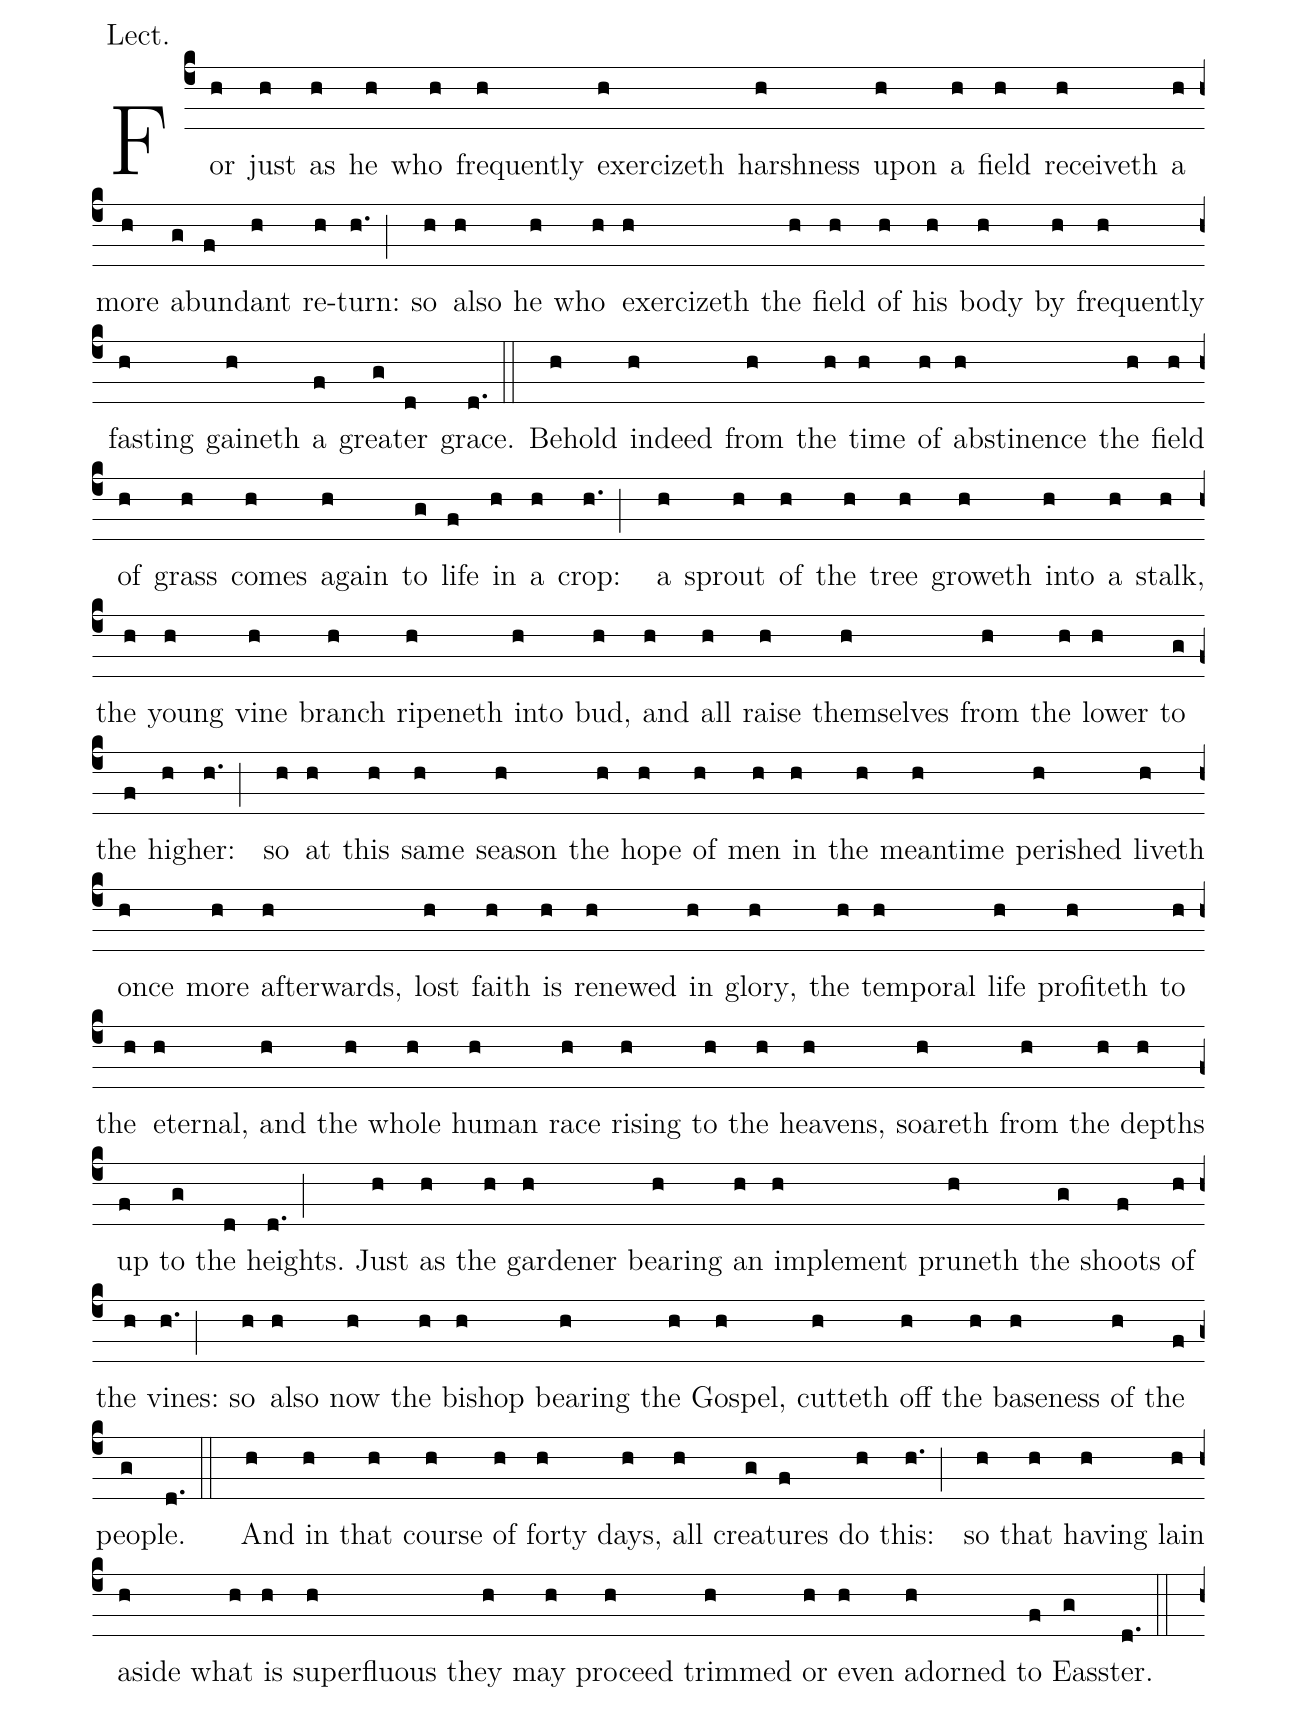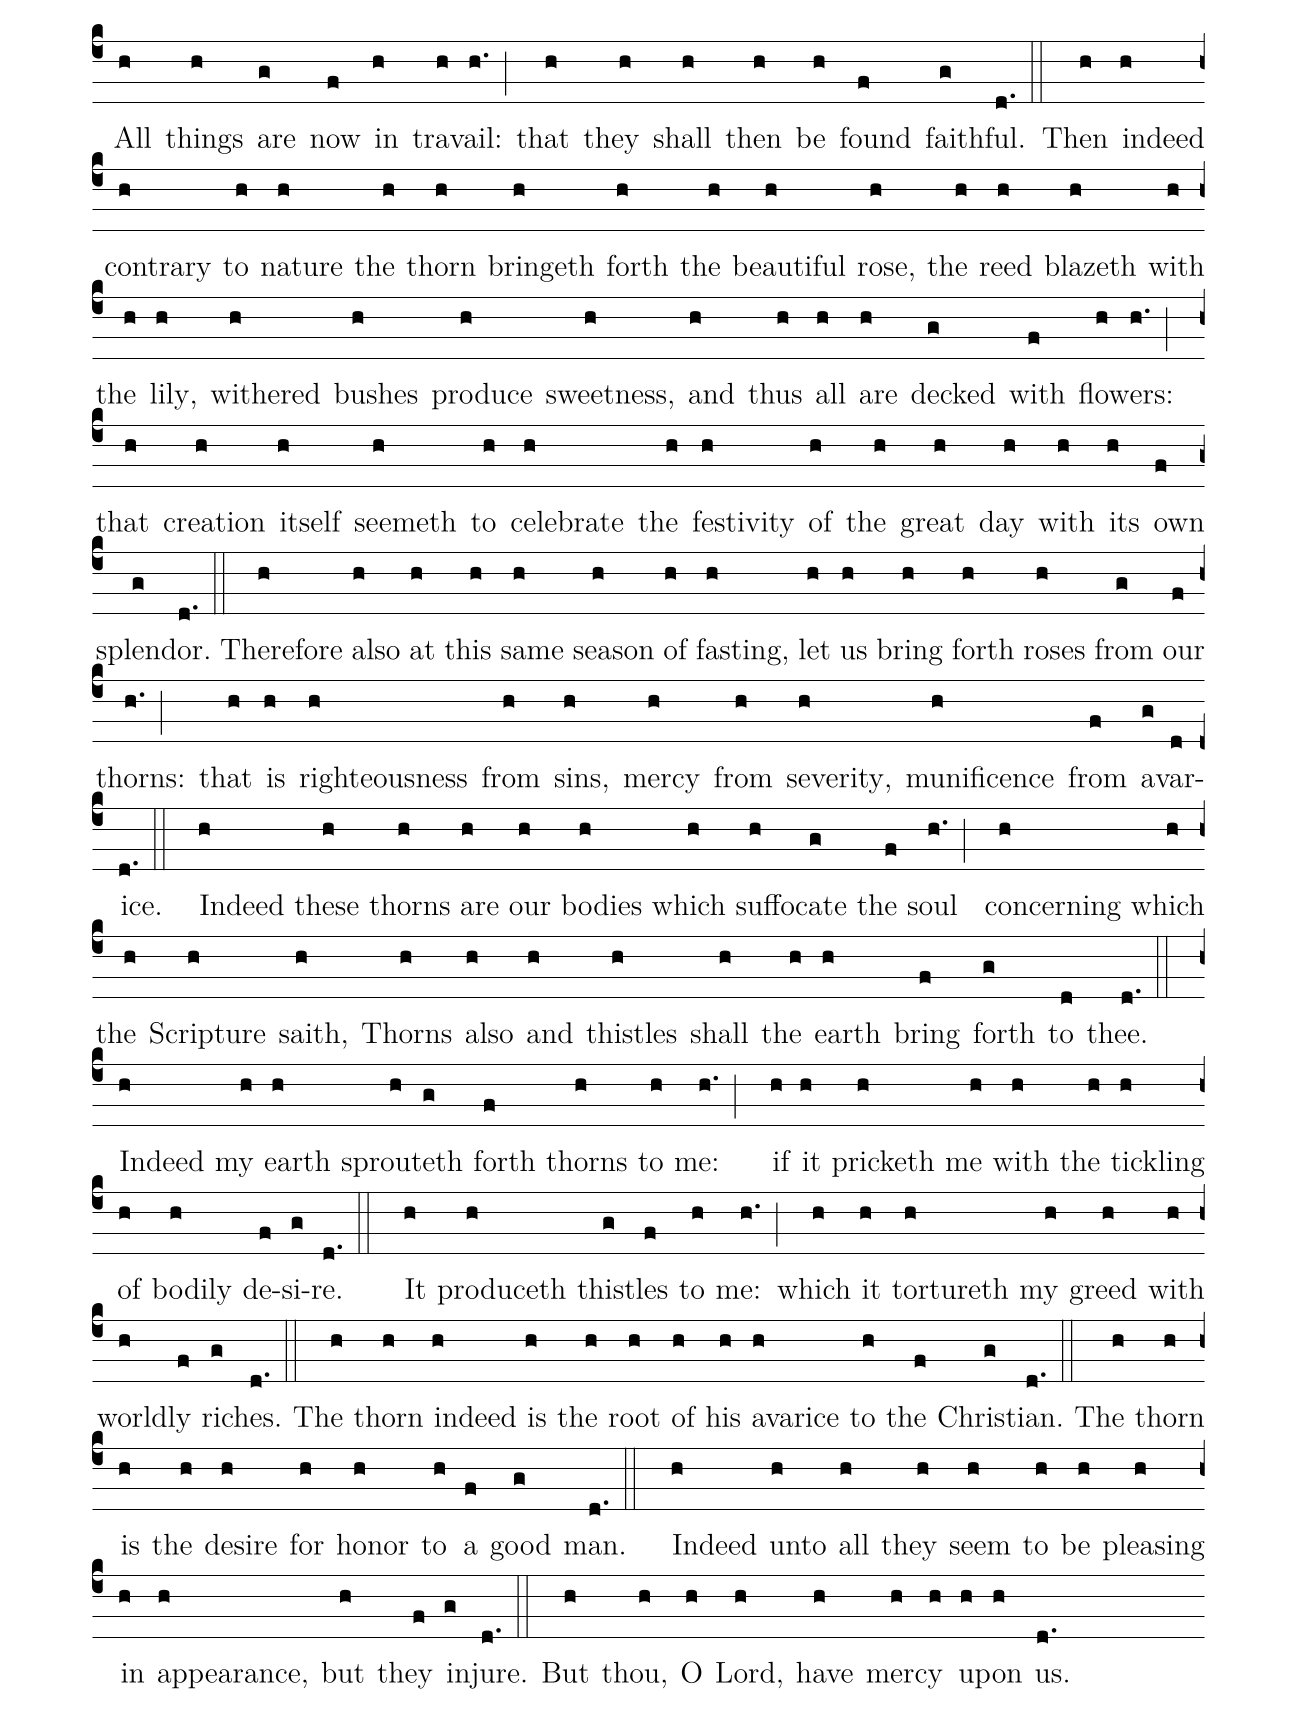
annotation: Lect.;
%%
(c4) For(h) just(h) as(h) he(h) who(h) frequently(h) exercizeth(h) harshness(h) upon(h) a(h) field(h) receiveth(h) a(h) more(h) a(g)bund(f)ant(h) re(h)turn:(h.;) so(h) also(h) he(h) who(h) exercizeth(h) the(h) field(h) of(h) his(h) body(h) by(h) frequently(h) fasting(h) gaineth(h) a(f) great(g)er(d) grace.(d.::)

Behold(h) indeed(h) from(h) the(h) time(h) of(h) abstinence(h) the(h) field(h) of(h) grass(h) comes(h) again(h) to(g) life(f) in(h) a(h) crop:(h.;) a(h) sprout(h) of(h) the(h) tree(h) groweth(h) into(h) a(h) stalk,(h) the(h) young(h) vine(h) branch(h) ripeneth(h) into(h) bud,(h) and(h) all(h) raise(h) themselves(h) from(h) the(h) lower(h) to(g) the(f) high(h)er:(h.;) so(h) at(h) this(h) same(h) season(h) the(h) hope(h) of(h) men(h) in(h) the(h) meantime(h) perished(h) liveth(h) once(h) more(h) afterwards,(h) lost(h) faith(h) is(h) renewed(h) in(h) glory,(h) the(h) temporal(h) life(h) profiteth(h) to(h) the(h) eternal,(h) and(h) the(h) whole(h) human(h) race(h) rising(h) to(h) the(h) heavens,(h) soareth(h) from(h) the(h) depths(h) up(f) to(g) the(d) heights.(d.;)

Just(h) as(h) the(h) gardener(h) bearing(h) an(h) implement(h) pruneth(h) the(g) shoots(f) of(h) the(h) vines:(h.;) so(h) also(h) now(h) the(h) bishop(h) bearing(h) the(h) Gospel,(h) cutteth(h) off(h) the(h) baseness(h) of(h) the(f) peo(g)ple.(d.::)


And(h) in(h) that(h) course(h) of(h) forty(h) days,(h) all(h) crea(g)tures(f) do(h) this:(h.;) so(h) that(h) having(h) lain(h) aside(h) what(h) is(h) superfluous(h) they(h) may(h) proceed(h) trimmed(h) or(h) even(h) adorned(h) to(f) Eass(g)ter.(d.::)

All(h) things(h) are(g) now(f) in(h) tra(h)vail:(h.;) that(h) they(h) shall(h) then(h) be(h) found(f) faith(g)ful.(d.::)

Then(h) indeed(h) contrary(h) to(h) nature(h) the(h) thorn(h) bringeth(h) forth(h) the(h) beautiful(h) rose,(h) the(h) reed(h) blazeth(h) with(h) the(h) lily,(h) withered(h) bushes(h) produce(h) sweetness,(h) and(h) thus(h) all(h) are(h) decked(g) with(f) flow(h)ers:(h.;) that(h) creation(h) itself(h) seemeth(h) to(h) celebrate(h) the(h) festivity(h) of(h) the(h) great(h) day(h) with(h) its(h) own(f) splen(g)dor.(d.::)

Therefore(h) also(h) at(h) this(h) same(h) season(h) of(h) fasting,(h) let(h) us(h) bring(h) forth(h) roses(h) from(g) our(f) thorns:(h.;) that(h) is(h) righteousness(h) from(h) sins,(h) mercy(h) from(h) severity,(h) munificence(h) from(f) a(g)var(d)ice.(d.::)

Indeed(h) these(h) thorns(h) are(h) our(h) bodies(h) which(h) suffo(h)cate(g) the(f) soul(h.;) concerning(h) which(h) the(h) Scripture(h) saith,(h) Thorns(h) also(h) and(h) thistles(h) shall(h) the(h) earth(h) bring(f) forth(g) to(d) thee.(d.::)

Indeed(h) my(h) earth(h) sprout(h)eth(g) forth(f) thorns(h) to(h) me:(h.;) if(h) it(h) pricketh(h) me(h) with(h) the(h) tickling(h) of(h) bodily(h) de(f)si(g)re.(d.::)

It(h) produceth(h) thi(g)stles(f) to(h) me:(h.;) which(h) it(h) tortureth(h) my(h) greed(h) with(h) world(h)ly(f) rich(g)es.(d.::)

The(h) thorn(h) indeed(h) is(h) the(h) root(h) of(h) his(h) avarice(h) to(h) the(f) Chris(g)tian.(d.::)

The(h) thorn(h) is(h) the(h) desire(h) for(h) honor(h) to(h) a(f) good(g) man.(d.::)

Indeed(h) unto(h) all(h) they(h) seem(h) to(h) be(h) pleasing(h) in(h) appearance,(h) but(h) they(f) in(g)jure.(d.::)

But(h) thou,(h) O(h) Lord,(h) have(h) mer(h)cy(h) u(h)pon(h) us.(d.)
